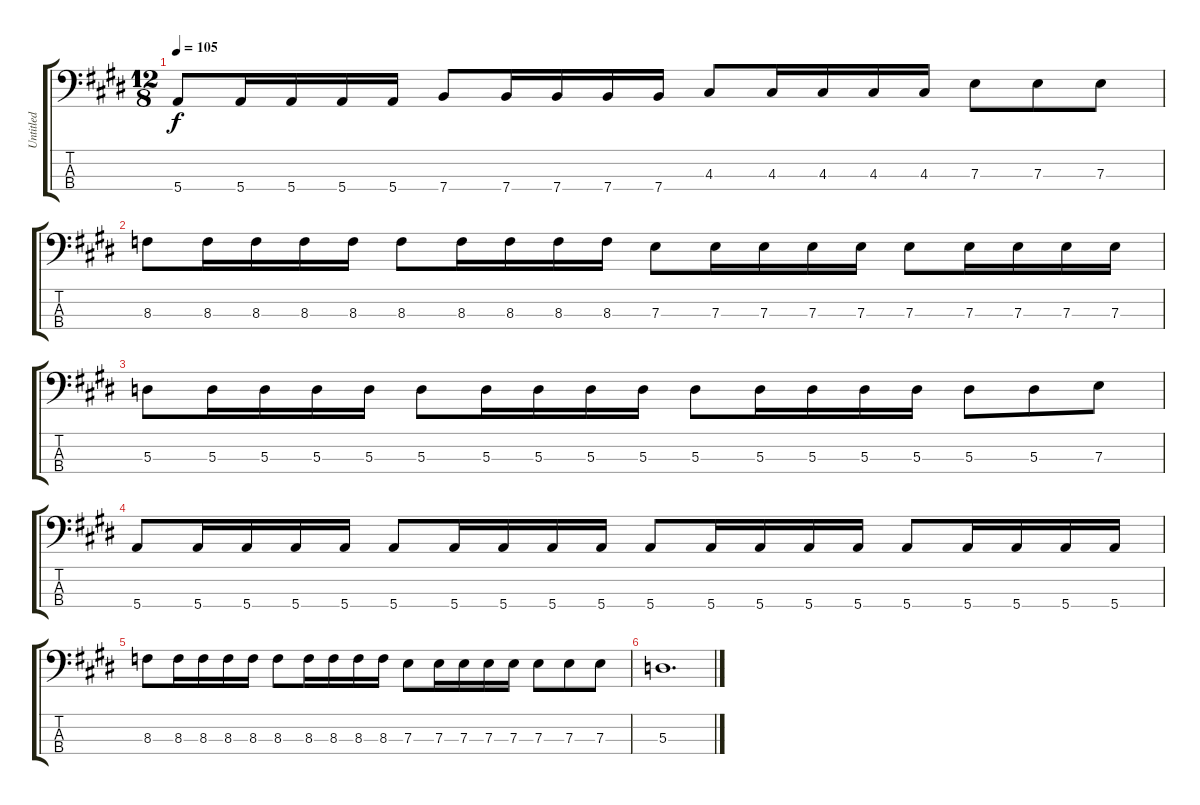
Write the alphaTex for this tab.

\track ("Untitled" "Untitled") {instrument electricbassfinger}
\staff {score tabs}
\tuning (G2 D2 A1 E1) {hide}
\ts (12 8)
\tempo 105
\clef f4
\ks c#minor
5.4.8{dy f} 5.4.16 5.4.16 5.4.16 5.4.16 7.4.8 7.4.16 7.4.16 7.4.16 7.4.16 4.3.8 4.3.16 4.3.16 4.3.16 4.3.16 7.3.8 7.3.8 7.3.8 |
\ks e
8.3.8 8.3.16 8.3.16 8.3.16 8.3.16 8.3.8 8.3.16 8.3.16 8.3.16 8.3.16 7.3.8 7.3.16 7.3.16 7.3.16 7.3.16 7.3.8 7.3.16 7.3.16 7.3.16 7.3.16 |
\ks c#minor
5.3.8 5.3.16 5.3.16 5.3.16 5.3.16 5.3.8 5.3.16 5.3.16 5.3.16 5.3.16 5.3.8 5.3.16 5.3.16 5.3.16 5.3.16 5.3.8 5.3.8 7.3.8 |
\ks e
5.4.8 5.4.16 5.4.16 5.4.16 5.4.16 5.4.8 5.4.16 5.4.16 5.4.16 5.4.16 5.4.8 5.4.16 5.4.16 5.4.16 5.4.16 5.4.8 5.4.16 5.4.16 5.4.16 5.4.16 |
\ks c#minor
8.3.8 8.3.16 8.3.16 8.3.16 8.3.16 8.3.8 8.3.16 8.3.16 8.3.16 8.3.16 7.3.8 7.3.16 7.3.16 7.3.16 7.3.16 7.3.8 7.3.8 7.3.8 |
5.3.1{d}
